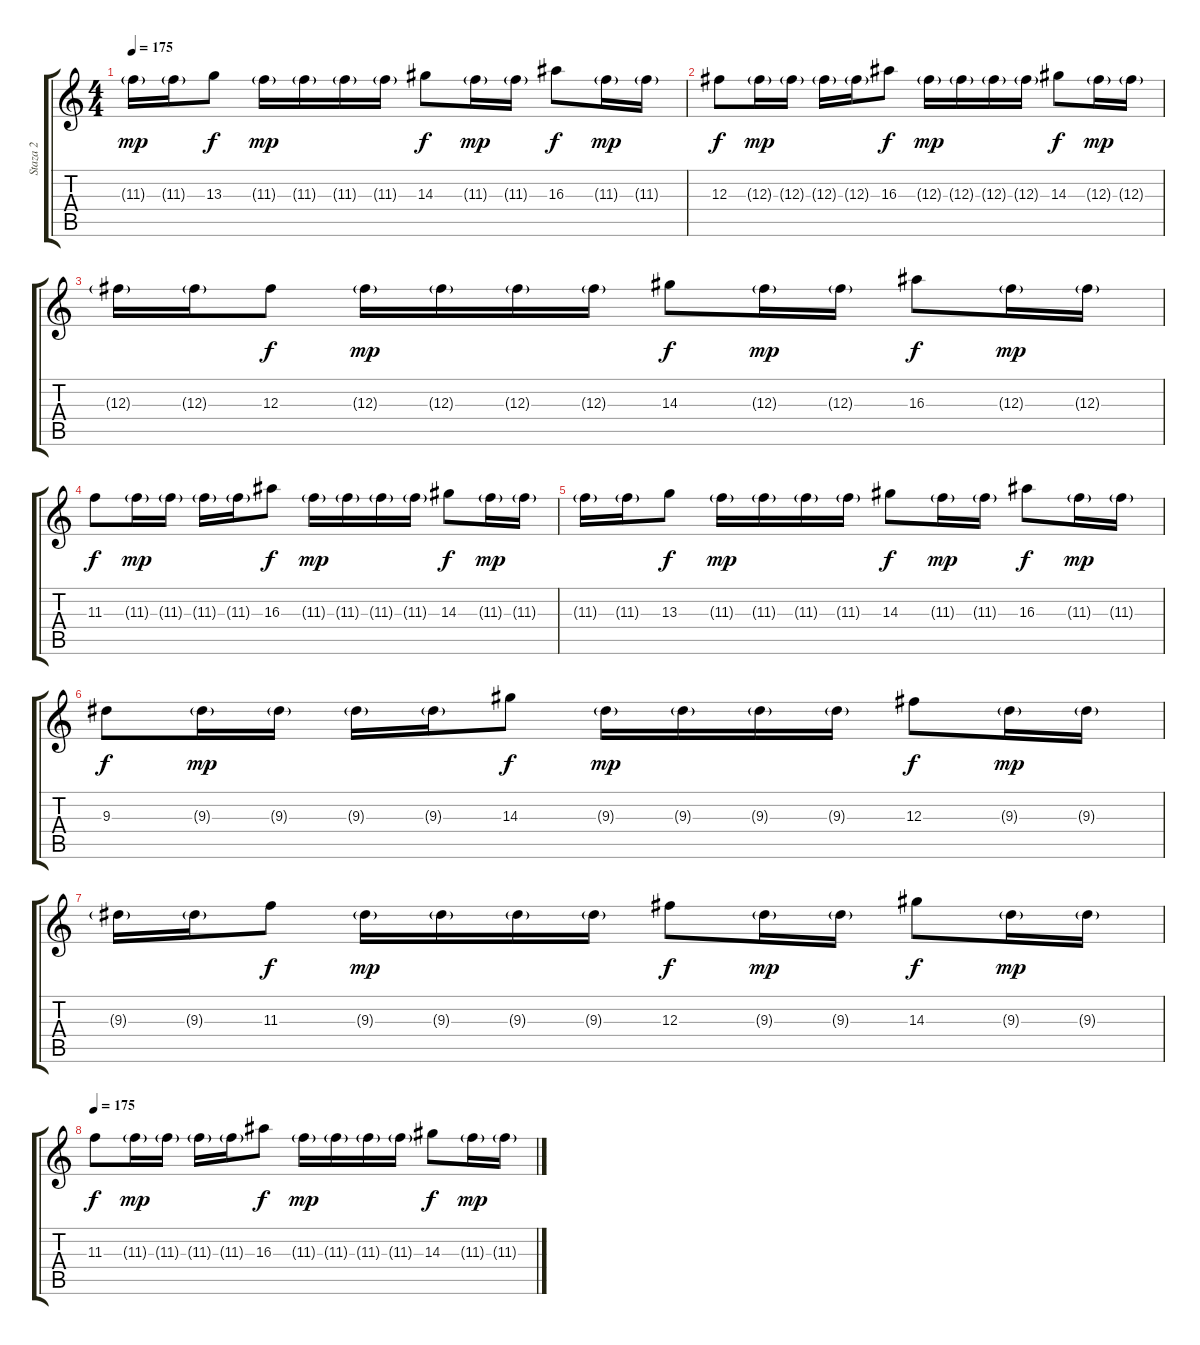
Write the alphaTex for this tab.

\track ("Staza 2" "Staza 2") {instrument distortionguitar}
\staff {score tabs}
\tuning (Eb4 Bb3 Gb3 Db3 Ab2 Eb2) {hide}
\ts (4 4)
\tempo 175
\clef g2
\ks c
11.3{g}.16{dy mp} 11.3{g}.16 13.3.8{dy f} 11.3{g}.16{dy mp} 11.3{g}.16 11.3{g}.16 11.3{g}.16 14.3.8{dy f} 11.3{g}.16{dy mp} 11.3{g}.16 16.3.8{dy f} 11.3{g}.16{dy mp} 11.3{g}.16 |
12.3.8{dy f} 12.3{g}.16{dy mp} 12.3{g}.16 12.3{g}.16 12.3{g}.16 16.3.8{dy f} 12.3{g}.16{dy mp} 12.3{g}.16 12.3{g}.16 12.3{g}.16 14.3.8{dy f} 12.3{g}.16{dy mp} 12.3{g}.16 |
12.3{g}.16 12.3{g}.16 12.3.8{dy f} 12.3{g}.16{dy mp} 12.3{g}.16 12.3{g}.16 12.3{g}.16 14.3.8{dy f} 12.3{g}.16{dy mp} 12.3{g}.16 16.3.8{dy f} 12.3{g}.16{dy mp} 12.3{g}.16 |
11.3.8{dy f} 11.3{g}.16{dy mp} 11.3{g}.16 11.3{g}.16 11.3{g}.16 16.3.8{dy f} 11.3{g}.16{dy mp} 11.3{g}.16 11.3{g}.16 11.3{g}.16 14.3.8{dy f} 11.3{g}.16{dy mp} 11.3{g}.16 |
11.3{g}.16 11.3{g}.16 13.3.8{dy f} 11.3{g}.16{dy mp} 11.3{g}.16 11.3{g}.16 11.3{g}.16 14.3.8{dy f} 11.3{g}.16{dy mp} 11.3{g}.16 16.3.8{dy f} 11.3{g}.16{dy mp} 11.3{g}.16 |
9.3.8{dy f} 9.3{g}.16{dy mp} 9.3{g}.16 9.3{g}.16 9.3{g}.16 14.3.8{dy f} 9.3{g}.16{dy mp} 9.3{g}.16 9.3{g}.16 9.3{g}.16 12.3.8{dy f} 9.3{g}.16{dy mp} 9.3{g}.16 |
9.3{g}.16 9.3{g}.16 11.3.8{dy f} 9.3{g}.16{dy mp} 9.3{g}.16 9.3{g}.16 9.3{g}.16 12.3.8{dy f} 9.3{g}.16{dy mp} 9.3{g}.16 14.3.8{dy f} 9.3{g}.16{dy mp} 9.3{g}.16 |
\tempo 175
11.3.8{dy f} 11.3{g}.16{dy mp} 11.3{g}.16 11.3{g}.16 11.3{g}.16 16.3.8{dy f} 11.3{g}.16{dy mp} 11.3{g}.16 11.3{g}.16 11.3{g}.16 14.3.8{dy f} 11.3{g}.16{dy mp} 11.3{g}.16
